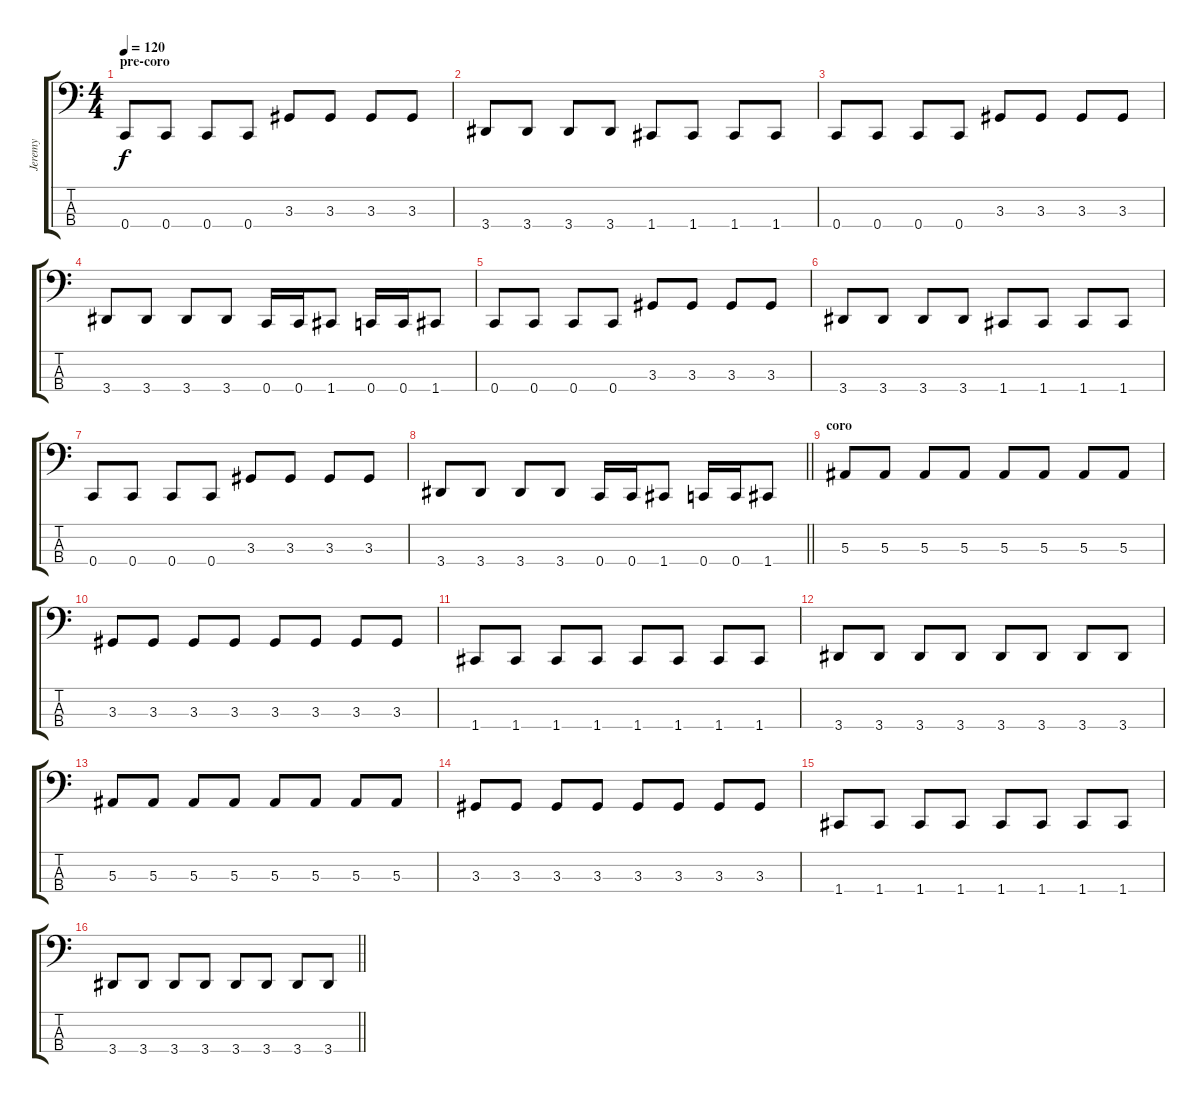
\track ("Jeremy" "Jeremy") {instrument electricbasspick}
\staff {score tabs}
\tuning (Eb2 Bb1 F1 C1) {hide}
\ts (4 4)
\section ("" "pre-coro")
\tempo 120
\clef f4
\ks c
0.4.8{dy f} 0.4.8 0.4.8 0.4.8 3.3.8 3.3.8 3.3.8 3.3.8 |
3.4.8 3.4.8 3.4.8 3.4.8 1.4.8 1.4.8 1.4.8 1.4.8 |
0.4.8 0.4.8 0.4.8 0.4.8 3.3.8 3.3.8 3.3.8 3.3.8 |
3.4.8 3.4.8 3.4.8 3.4.8 0.4.16 0.4.16 1.4.8 0.4.16 0.4.16 1.4.8 |
0.4.8 0.4.8 0.4.8 0.4.8 3.3.8 3.3.8 3.3.8 3.3.8 |
3.4.8 3.4.8 3.4.8 3.4.8 1.4.8 1.4.8 1.4.8 1.4.8 |
0.4.8 0.4.8 0.4.8 0.4.8 3.3.8 3.3.8 3.3.8 3.3.8 |
\barLineRight lightlight
3.4.8 3.4.8 3.4.8 3.4.8 0.4.16 0.4.16 1.4.8 0.4.16 0.4.16 1.4.8 |
\section ("" "coro")
5.3.8 5.3.8 5.3.8 5.3.8 5.3.8 5.3.8 5.3.8 5.3.8 |
3.3.8 3.3.8 3.3.8 3.3.8 3.3.8 3.3.8 3.3.8 3.3.8 |
1.4.8 1.4.8 1.4.8 1.4.8 1.4.8 1.4.8 1.4.8 1.4.8 |
3.4.8 3.4.8 3.4.8 3.4.8 3.4.8 3.4.8 3.4.8 3.4.8 |
5.3.8 5.3.8 5.3.8 5.3.8 5.3.8 5.3.8 5.3.8 5.3.8 |
3.3.8 3.3.8 3.3.8 3.3.8 3.3.8 3.3.8 3.3.8 3.3.8 |
1.4.8 1.4.8 1.4.8 1.4.8 1.4.8 1.4.8 1.4.8 1.4.8 |
\barLineRight lightlight
3.4.8 3.4.8 3.4.8 3.4.8 3.4.8 3.4.8 3.4.8 3.4.8
